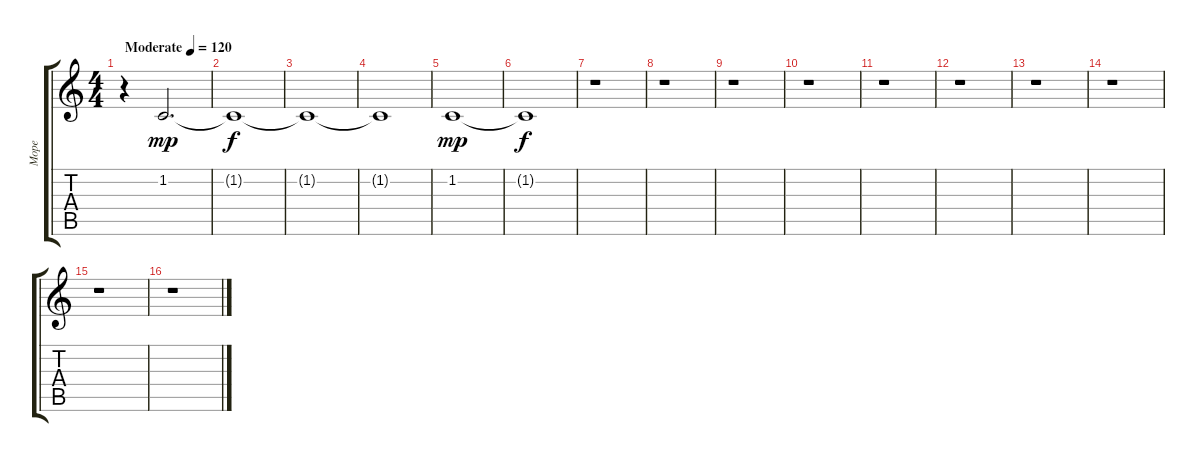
\track ("Море" "Море") {instrument seashore}
\staff {score tabs}
\tuning (E4 B3 G3 D3 A2 E2) {hide}
\ts (4 4)
\tempo (120 "Moderate")
\clef g2
\ks c
r.4{dy mp instrument seashore} 1.2.2{d} |
1.2{t}.1{dy f} |
1.2{t}.1 |
1.2{t}.1 |
1.2.1{dy mp} |
1.2{t}.1{dy f} |
r.1 |
r.1 |
r.1 |
r.1 |
r.1 |
r.1 |
r.1 |
r.1 |
r.1 |
r.1
